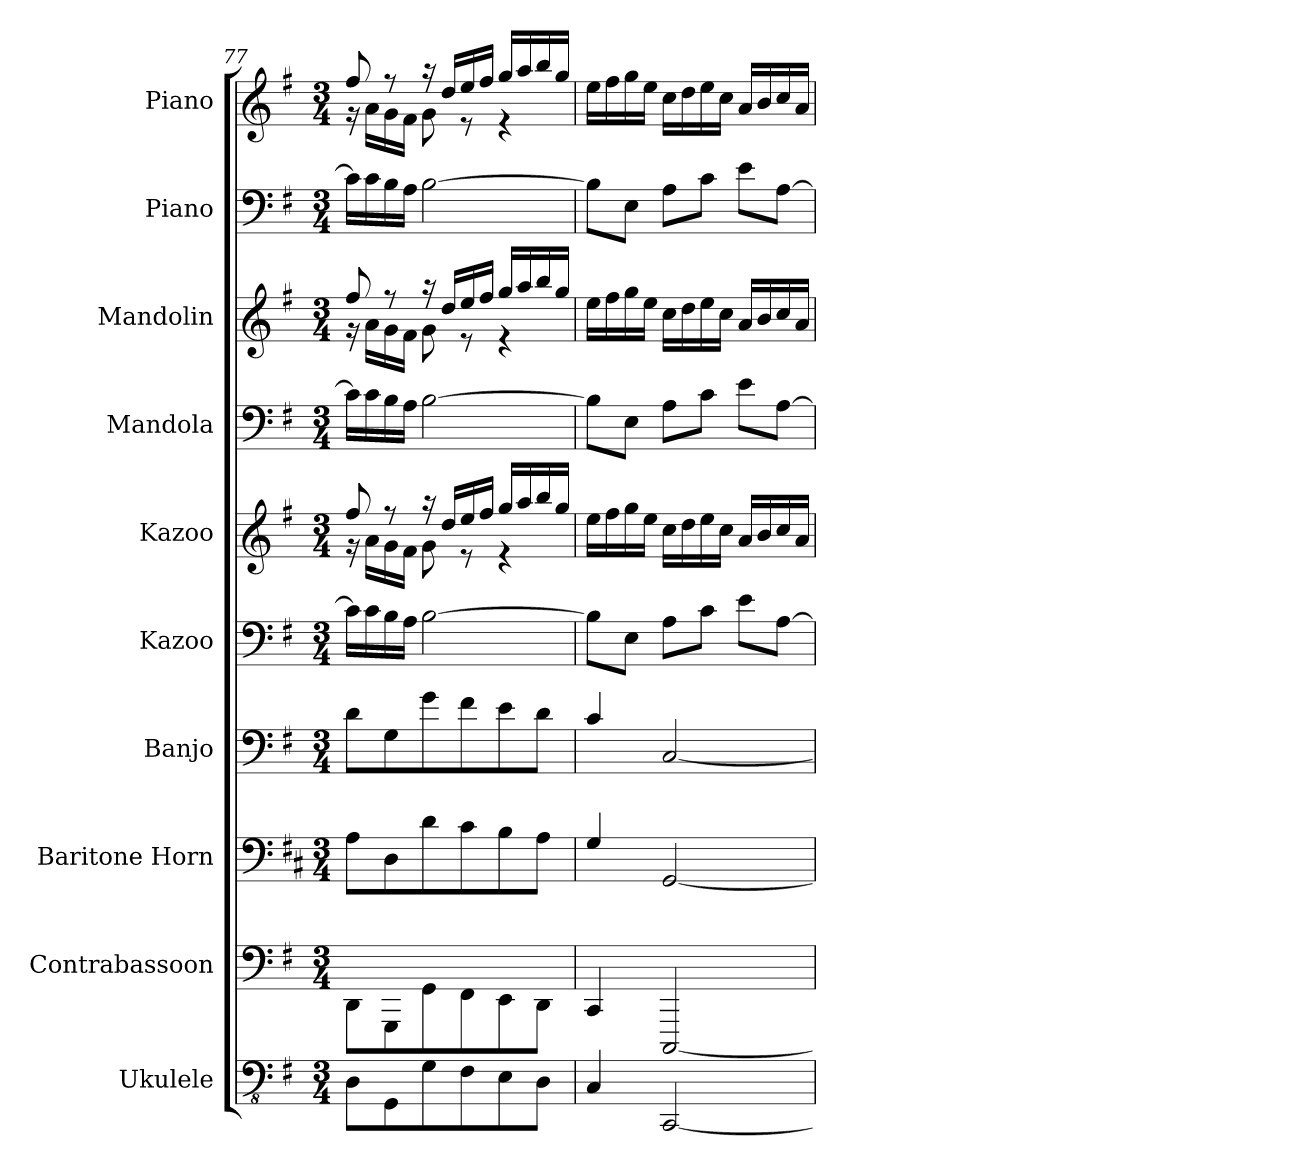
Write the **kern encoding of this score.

**kern	**kern	**kern	**kern	**kern	**kern	**kern	**kern	**kern	**kern
*part10	*part9	*part8	*part7	*part6	*part5	*part4	*part3	*part2	*part1
*staff10	*staff9	*staff8	*staff7	*staff6	*staff5	*staff4	*staff3	*staff2	*staff1
*I"Ukulele	*I"Contrabassoon	*I"Baritone Horn	*I"Banjo	*I"Kazoo	*I"Kazoo	*I"Mandola	*I"Mandolin	*I"Piano	*I"Piano
*I'Uk.	*I'Cbsn.	*I'Bar. Hn.	*I'Bj.	*I'Kaz.	*I'Kaz.	*I'Mda.	*I'Mdn.	*I'Pno.	*I'Pno.
*clefFv4	*clefF4	*clefF4	*clefF4	*clefF4	*clefG2	*clefF4	*	*clefF4	*clefG2
*	*ITrd7c12	*ITrd4c7	*ITrd7c12	*	*	*	*	*	*
*k[f#]	*k[f#]	*k[f#]	*k[f#]	*k[f#]	*k[f#]	*k[f#]	*k[f#]	*k[f#]	*k[f#]
*G:	*G:	*G:	*G:	*G:	*G:	*G:	*G:	*G:	*G:
*M3/4	*M3/4	*M3/4	*M3/4	*M3/4	*M3/4	*M3/4	*M3/4	*M3/4	*M3/4
=77	=77	=77	=77	=77	=77	=77	=77	=77	=77
*	*	*	*	*	*^	*	*^	*	*^
8DD\L	8DDD\L	8D\L	8D\L	16c\LL]	8ff#/	16r	16c\LL]	8ff#/	16r	16c\LL]	8ff#/	16r
.	.	.	.	16c\	.	16a\LL	16c\	.	16a\LL	16c\	.	16a\LL
8GGG\	8GGGG\	8GG\	8GG\	16B\	8rff	16g\	16B\	8r	16g\	16B\	8rff	16g\
.	.	.	.	16A\JJ	.	16f#\JJ	16A\JJ	.	16f#\JJ	16A\JJ	.	16f#\JJ
8GG\	8GGG\	8G\	8G\	[2B\	16raa	8g\	[2B\	16r	8g\	[2B\	16raa	8g\
.	.	.	.	.	16dd/LL	.	.	16dd/LL	.	.	16dd/LL	.
8FF#\	8FFF#\	8F#\	8F#\	.	16ee/	8r	.	16ee/	8r	.	16ee/	8r
.	.	.	.	.	16ff#/JJ	.	.	16ff#/JJ	.	.	16ff#/JJ	.
8EE\	8EEE\	8E\	8E\	.	16gg/LL	4r	.	16gg/LL	4r	.	16gg/LL	4r
.	.	.	.	.	16aa/	.	.	16aa/	.	.	16aa/	.
8DD\J	8DDD\J	8D\J	8D\J	.	16bb/	.	.	16bb/	.	.	16bb/	.
.	.	.	.	.	16gg/JJ	.	.	16gg/JJ	.	.	16gg/JJ	.
*	*	*	*	*	*v	*v	*	*v	*v	*	*v	*v
!!LO:LB:g=z
=78	=78	=78	=78	=78	=78	=78	=78	=78	=78
4CC/	4CCC/	4C/	4C/	8B\L]	16ee\LL	8B\L]	16ee\LL	8B\L]	16ee\LL
.	.	.	.	.	16ff#\	.	16ff#\	.	16ff#\
.	.	.	.	8E\J	16gg\	8E\J	16gg\	8E\J	16gg\
.	.	.	.	.	16ee\JJ	.	16ee\JJ	.	16ee\JJ
[2CCC/	[2CCCC/	[2CC/	[2CC/	8A\L	16cc\LL	8A\L	16cc\LL	8A\L	16cc\LL
.	.	.	.	.	16dd\	.	16dd\	.	16dd\
.	.	.	.	8c\J	16ee\	8c\J	16ee\	8c\J	16ee\
.	.	.	.	.	16cc\JJ	.	16cc\JJ	.	16cc\JJ
.	.	.	.	8e\L	16a/LL	8e\L	16a/LL	8e\L	16a/LL
.	.	.	.	.	16b/	.	16b/	.	16b/
.	.	.	.	[8A\J	16cc/	[8A\J	16cc/	[8A\J	16cc/
.	.	.	.	.	16a/JJ	.	16a/JJ	.	16a/JJ
=	=	=	=	=	=	=	=	=	=
*-	*-	*-	*-	*-	*-	*-	*-	*-	*-
